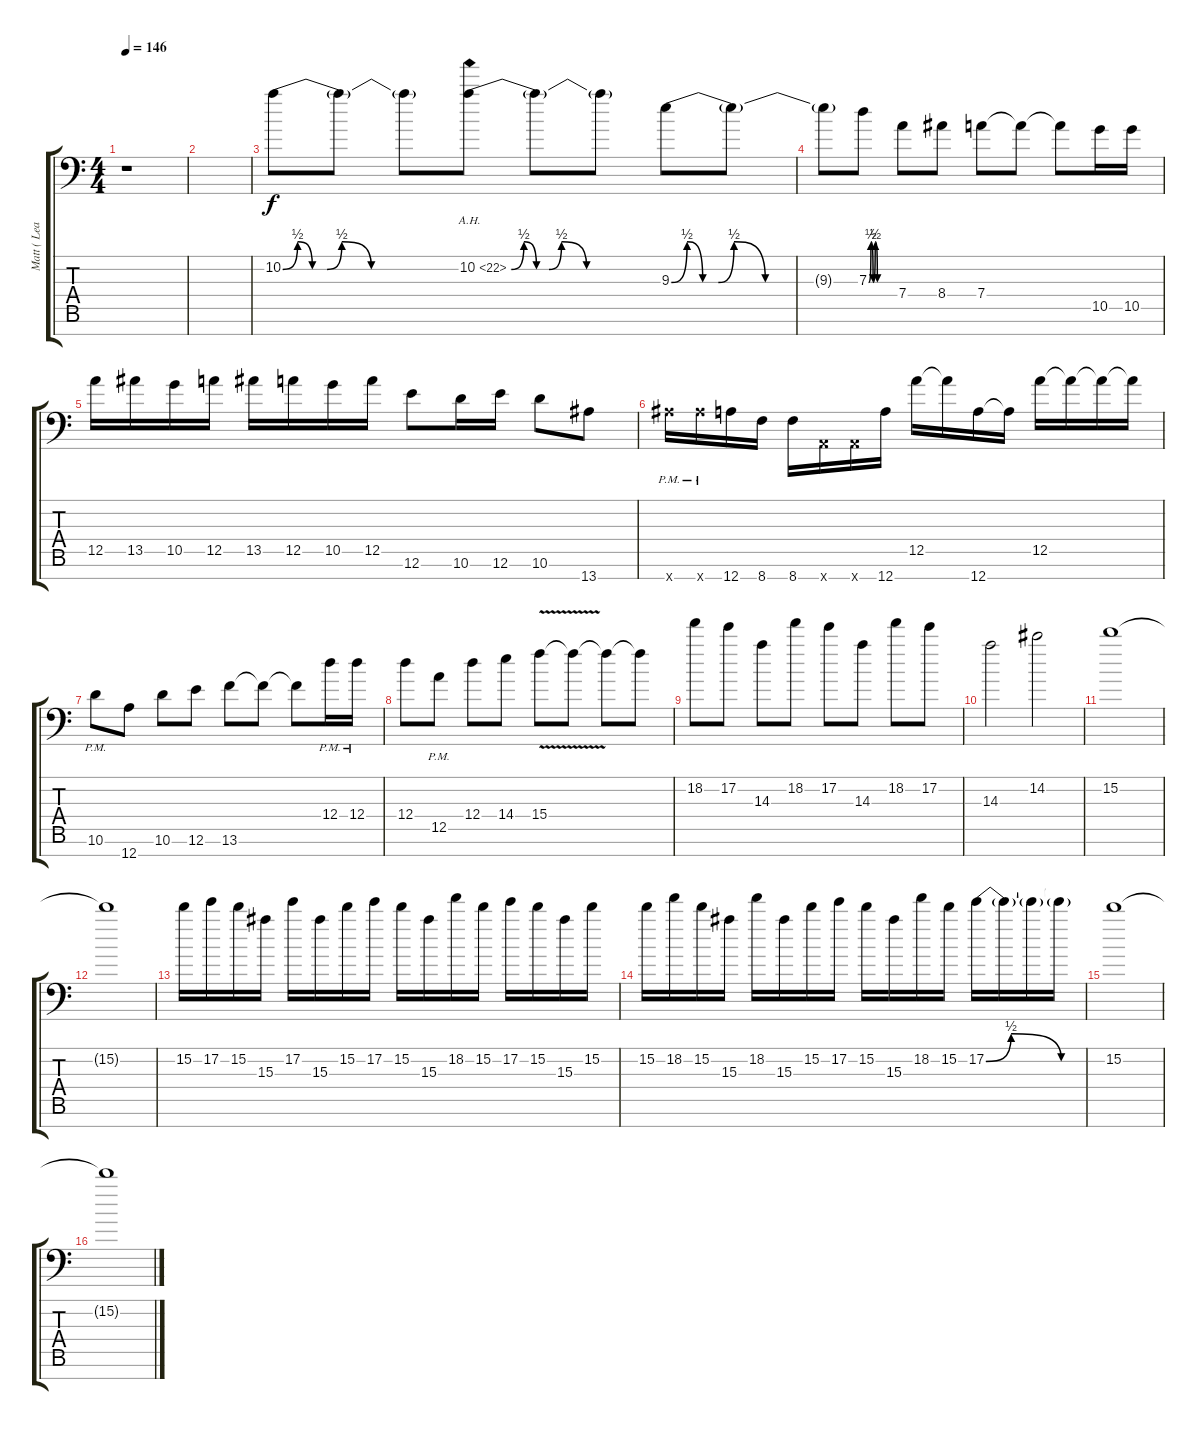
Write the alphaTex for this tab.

\track ("Matt ( Lead )" "Matt ( Lea") {instrument distortionguitar}
\staff {score tabs}
\tuning (E4 B3 G3 D3 A2 E2 A1) {hide}
\ts (4 4)
\tempo 146
\clef f4
\ks c
r.1{dy f} |
|
10.2{be (custom 0 0 5 2 10 0 15 0 20 2 30 0 40 0 50 0 60 0)}.8{volume 13} 10.2{t}.8 10.2{t}.8 10.2{be (custom 0 0 5 2 10 0 15 0 20 2 30 0 40 0 50 0 60 0) ah 12}.8 10.2{t}.8 10.2{t}.8 9.3{be (custom 0 0 5 2 10 0 15 0 20 2 30 0 40 0 50 0 60 0)}.8 9.3{t}.8 |
9.3{t}.8 7.3{be (custom 0 0 5 2 10 0 15 2 20 0 30 0 40 0 50 0 60 0)}.8 7.4.8 8.4.8 7.4.8 7.4{t}.8 7.4{t}.8 10.5.16 10.5.16 |
12.5.16 13.5.16 10.5.16 12.5.16 13.5.16 12.5.16 10.5.16 12.5.16 12.6.8 10.6.16 12.6.16 10.6.8 13.7.8 |
13.7{pm x}.16 13.7{pm x}.16 12.7.16 8.7.16 8.7.16 0.7{x}.16 0.7{x}.16 12.7.16 12.5.16 12.5{t}.16 12.7.16 12.7{t}.16 12.5.16 12.5{t}.16 12.5{t}.16 12.5{t}.16 |
10.6{pm}.8 12.7.8 10.6.8 12.6.8 13.6.8 13.6{t}.8 13.6{t}.8 12.4{pm}.16 12.4{pm}.16 |
12.4.8 12.5{pm}.8 12.4.8 14.4.8 15.4{v}.8 15.4{t}.8 15.4{t}.8 15.4{t}.8 |
18.2.8 17.2.8 14.3.8 18.2.8 17.2.8 14.3.8 18.2.8 17.2.8 |
14.3.2 14.2.2 |
15.2.1 |
15.2{t}.1 |
15.2.16 17.2.16 15.2.16 15.3.16 17.2.16 15.3.16 15.2.16 17.2.16 15.2.16 15.3.16 18.2.16 15.2.16 17.2.16 15.2.16 15.3.16 15.2.16 |
15.2.16 18.2.16 15.2.16 15.3.16 18.2.16 15.3.16 15.2.16 17.2.16 15.2.16 15.3.16 18.2.16 15.2.16 17.2{be (custom 0 0 15 2 45 0 60 0)}.16 17.2{t}.16 17.2{t}.16 17.2{t}.16 |
15.2.1 |
15.2{t}.1
